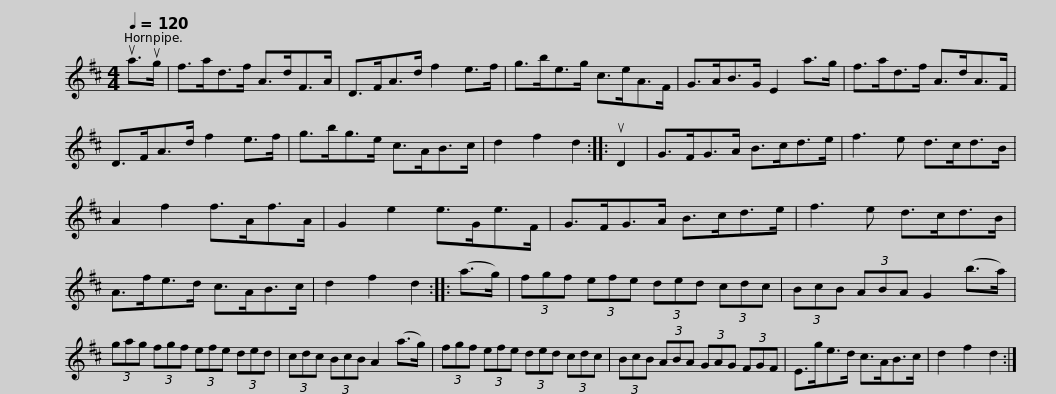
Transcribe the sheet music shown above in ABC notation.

X:1
L:1/8
Q:1/4=120
M:4/4
I:linebreak $
K:D
V:1 treble
V:1
 ua>ug | f>ad>f A>dF>A | D>FA>d f2 e>f | g>be>g c>eA>F | G>AB>G E2 a>g |$ %5
 f>ad>f A>dA>F | D>FA>d f2 e>f | g>bg>e c>AB>c | d2 f2 d2 :: uD2 | %10
 G>FG>A B>cd>e |$ f3 e d>cd>B | A2 f2 f>Af>A | G2 e2 e>Ge>F | G>FG>A B>cd>e | %15
 f3 e d>cd>B |$ A>fe>d c>AB>c | d2 f2 d2 :: (a>g) | (3fgf (3efe (3ded (3cdc | %20
 (3BcB (3ABA G2 (b>a) |$ (3gag (3fgf (3efe (3ded | (3cdc (3BcB A2 (a>g) | (3fgf (3efe (3ded (3cdc | (3BcB (3ABA (3GAG (3FGF |$ %25
 E>ge>d c>AB>c | d2 f2 d2 :| %27
